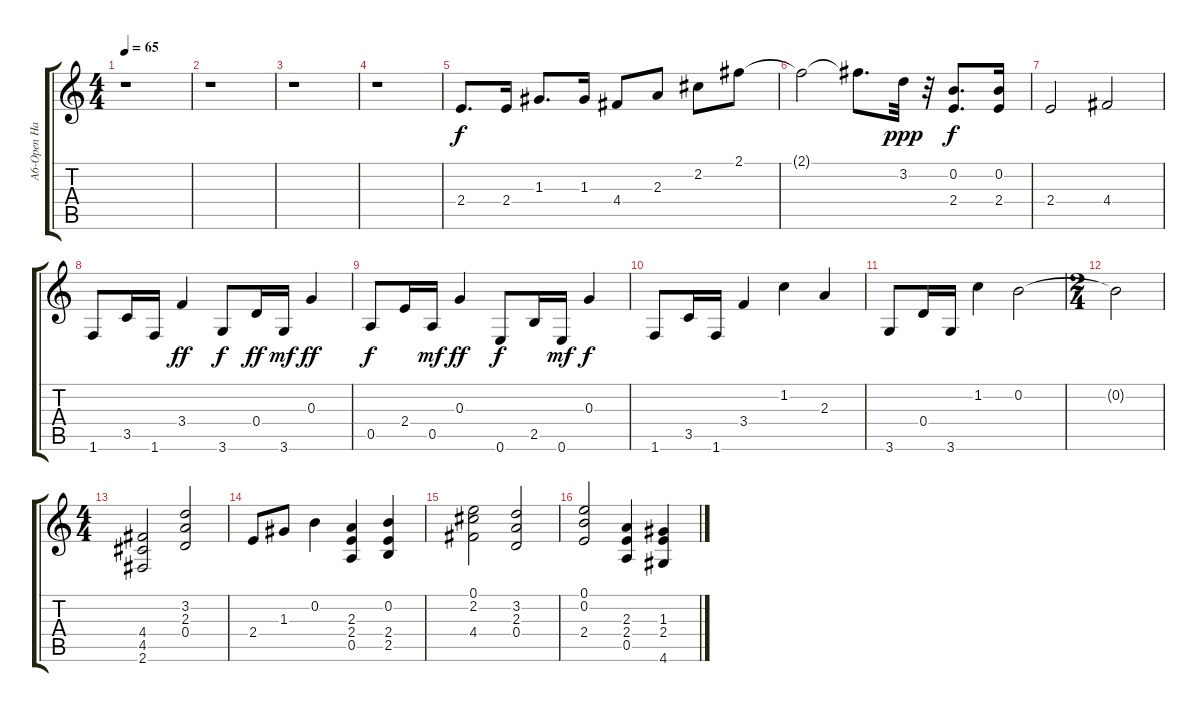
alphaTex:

\track ("A6-Open Hard 1 " "A6-Open Ha") {instrument electricguitarclean}
\staff {score tabs}
\tuning (E4 B3 G3 D3 A2 E2) {hide}
\ts (4 4)
\tempo 65
\clef g2
\ks c
r.1{dy f} |
r.1 |
r.1 |
r.1 |
2.4.8{d instrument electricguitarclean} 2.4.16 1.3.8{d} 1.3.16 4.4.8 2.3.8 2.2.8 2.1.8 |
2.1{t}.2 2.1{t}.8{d} 3.2.32{dy ppp instrument guitarfretnoise} r.32 (0.2 2.4).8{d dy f instrument electricguitarclean} (0.2 2.4).16 |
2.4.2 4.4.2 |
1.6.8 3.5.16 1.6.16 3.4.4{dy ff} 3.6.8{dy f} 0.4.16{dy ff} 3.6.16{dy mf} 0.3.4{dy ff} |
0.5.8{dy f} 2.4.16 0.5.16{dy mf} 0.3.4{dy ff} 0.6.8{dy f} 2.5.16 0.6.16{dy mf} 0.3.4{dy f} |
1.6.8 3.5.16 1.6.16 3.4.4 1.2.4 2.3.4 |
3.6.8 0.4.16 3.6.16 1.2.4 0.2.2 |
\ts (2 4)
0.2{t}.2 |
\ts (4 4)
(4.4 4.5 2.6).2 (3.2 2.3 0.4).2 |
2.4.8 1.3.8 0.2.4 (2.3 2.4 0.5).4 (0.2 2.4 2.5).4 |
(0.1 2.2 4.4).2 (3.2 2.3 0.4).2 |
(0.1 0.2 2.4).2 (2.3 2.4 0.5).4 (1.3 2.4 4.6).4
